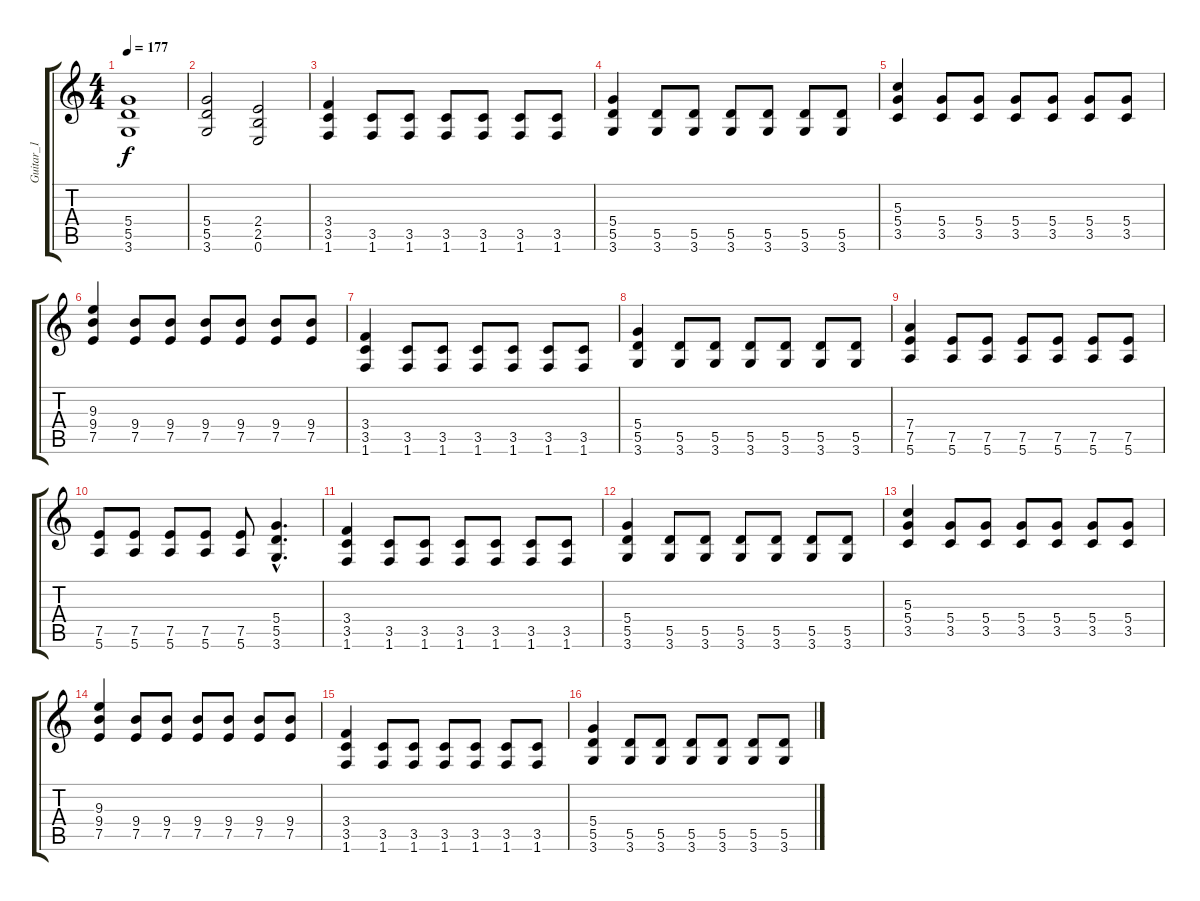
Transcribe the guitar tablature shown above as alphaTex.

\track ("Guitar_1" "Guitar_1") {instrument distortionguitar}
\staff {score tabs}
\tuning (E4 B3 G3 D3 A2 E2) {hide}
\ts (4 4)
\tempo 177
\clef g2
\ks c
(5.4{t} 5.5{t} 3.6{t}).1{dy f} |
(5.4 5.5 3.6).2 (2.4 2.5 0.6).2 |
(3.4 3.5 1.6).4 (3.5 1.6).8 (3.5 1.6).8 (3.5 1.6).8 (3.5 1.6).8 (3.5 1.6).8 (3.5 1.6).8 |
(5.4 5.5 3.6).4 (5.5 3.6).8 (5.5 3.6).8 (5.5 3.6).8 (5.5 3.6).8 (5.5 3.6).8 (5.5 3.6).8 |
(5.3 5.4 3.5).4 (5.4 3.5).8 (5.4 3.5).8 (5.4 3.5).8 (5.4 3.5).8 (5.4 3.5).8 (5.4 3.5).8 |
(9.3 9.4 7.5).4 (9.4 7.5).8 (9.4 7.5).8 (9.4 7.5).8 (9.4 7.5).8 (9.4 7.5).8 (9.4 7.5).8 |
(3.4 3.5 1.6).4 (3.5 1.6).8 (3.5 1.6).8 (3.5 1.6).8 (3.5 1.6).8 (3.5 1.6).8 (3.5 1.6).8 |
(5.4 5.5 3.6).4 (5.5 3.6).8 (5.5 3.6).8 (5.5 3.6).8 (5.5 3.6).8 (5.5 3.6).8 (5.5 3.6).8 |
(7.4 7.5 5.6).4 (7.5 5.6).8 (7.5 5.6).8 (7.5 5.6).8 (7.5 5.6).8 (7.5 5.6).8 (7.5 5.6).8 |
(7.5 5.6).8 (7.5 5.6).8 (7.5 5.6).8 (7.5 5.6).8 (7.5 5.6).8 (5.4{hac} 5.5{hac} 3.6{hac}).4{d} |
(3.4 3.5 1.6).4 (3.5 1.6).8 (3.5 1.6).8 (3.5 1.6).8 (3.5 1.6).8 (3.5 1.6).8 (3.5 1.6).8 |
(5.4 5.5 3.6).4 (5.5 3.6).8 (5.5 3.6).8 (5.5 3.6).8 (5.5 3.6).8 (5.5 3.6).8 (5.5 3.6).8 |
(5.3 5.4 3.5).4 (5.4 3.5).8 (5.4 3.5).8 (5.4 3.5).8 (5.4 3.5).8 (5.4 3.5).8 (5.4 3.5).8 |
(9.3 9.4 7.5).4 (9.4 7.5).8 (9.4 7.5).8 (9.4 7.5).8 (9.4 7.5).8 (9.4 7.5).8 (9.4 7.5).8 |
(3.4 3.5 1.6).4 (3.5 1.6).8 (3.5 1.6).8 (3.5 1.6).8 (3.5 1.6).8 (3.5 1.6).8 (3.5 1.6).8 |
(5.4 5.5 3.6).4 (5.5 3.6).8 (5.5 3.6).8 (5.5 3.6).8 (5.5 3.6).8 (5.5 3.6).8 (5.5 3.6).8
